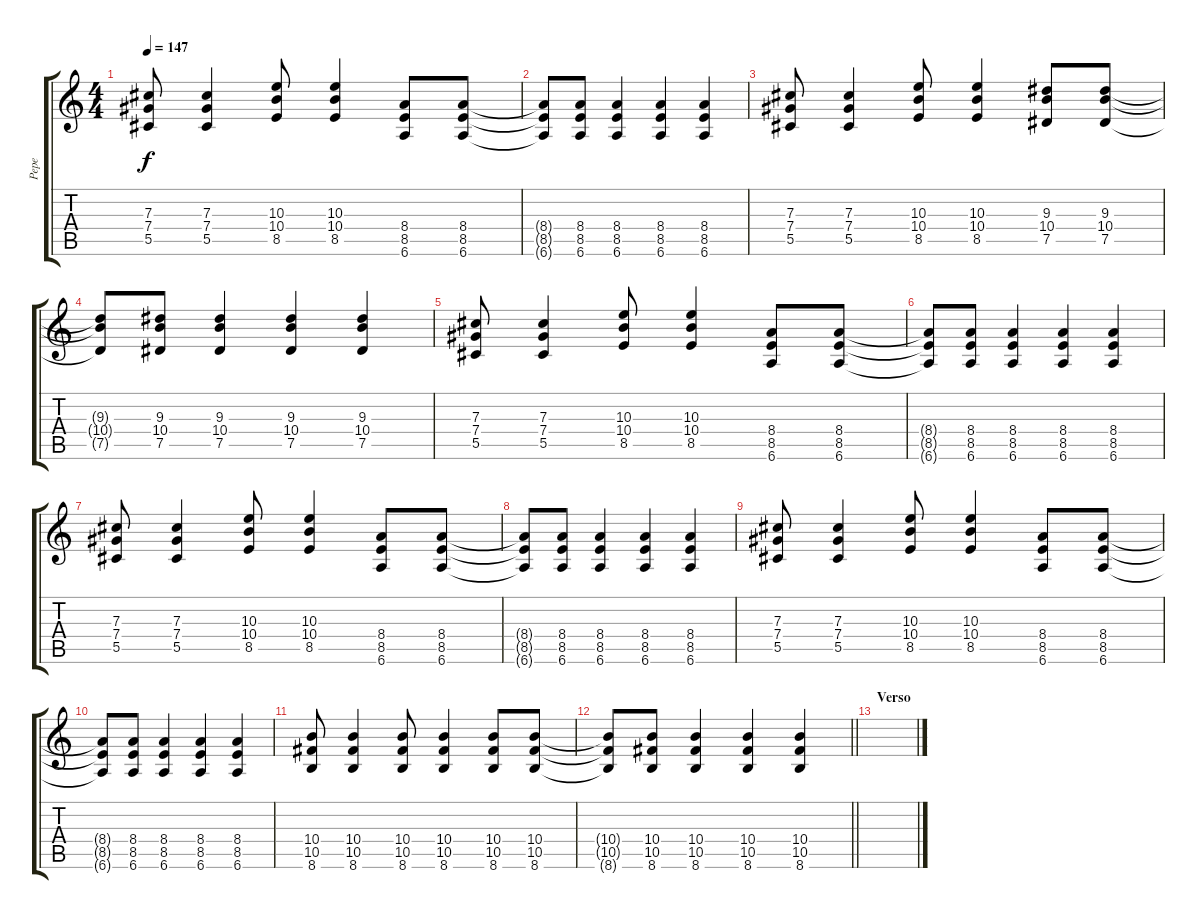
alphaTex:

\track ("Pepe" "Pepe") {solo instrument distortionguitar}
\staff {score tabs}
\tuning (Eb4 Bb3 Gb3 Db3 Ab2 Eb2) {hide}
\ts (4 4)
\tempo 147
\clef g2
\ks c
(7.3 7.4 5.5).8{dy f} (7.3 7.4 5.5).4 (10.3 10.4 8.5).8 (10.3 10.4 8.5).4 (8.4 8.5 6.6).8 (8.4 8.5 6.6).8 |
(8.4{t} 8.5{t} 6.6{t}).8 (8.4 8.5 6.6).8 (8.4 8.5 6.6).4 (8.4 8.5 6.6).4 (8.4 8.5 6.6).4 |
(7.3 7.4 5.5).8 (7.3 7.4 5.5).4 (10.3 10.4 8.5).8 (10.3 10.4 8.5).4 (9.3 10.4 7.5).8 (9.3 10.4 7.5).8 |
(9.3{t} 10.4{t} 7.5{t}).8 (9.3 10.4 7.5).8 (9.3 10.4 7.5).4 (9.3 10.4 7.5).4 (9.3 10.4 7.5).4 |
(7.3 7.4 5.5).8 (7.3 7.4 5.5).4 (10.3 10.4 8.5).8 (10.3 10.4 8.5).4 (8.4 8.5 6.6).8 (8.4 8.5 6.6).8 |
(8.4{t} 8.5{t} 6.6{t}).8 (8.4 8.5 6.6).8 (8.4 8.5 6.6).4 (8.4 8.5 6.6).4 (8.4 8.5 6.6).4 |
(7.3 7.4 5.5).8 (7.3 7.4 5.5).4 (10.3 10.4 8.5).8 (10.3 10.4 8.5).4 (8.4 8.5 6.6).8 (8.4 8.5 6.6).8 |
(8.4{t} 8.5{t} 6.6{t}).8 (8.4 8.5 6.6).8 (8.4 8.5 6.6).4 (8.4 8.5 6.6).4 (8.4 8.5 6.6).4 |
(7.3 7.4 5.5).8 (7.3 7.4 5.5).4 (10.3 10.4 8.5).8 (10.3 10.4 8.5).4 (8.4 8.5 6.6).8 (8.4 8.5 6.6).8 |
(8.4{t} 8.5{t} 6.6{t}).8 (8.4 8.5 6.6).8 (8.4 8.5 6.6).4 (8.4 8.5 6.6).4 (8.4 8.5 6.6).4 |
(10.4 10.5 8.6).8 (10.4 10.5 8.6).4 (10.4 10.5 8.6).8 (10.4 10.5 8.6).4 (10.4 10.5 8.6).8 (10.4 10.5 8.6).8 |
\barLineRight lightlight
(10.4{t} 10.5{t} 8.6{t}).8 (10.4 10.5 8.6).8 (10.4 10.5 8.6).4 (10.4 10.5 8.6).4 (10.4 10.5 8.6).4 |
\section ("" "Verso")
